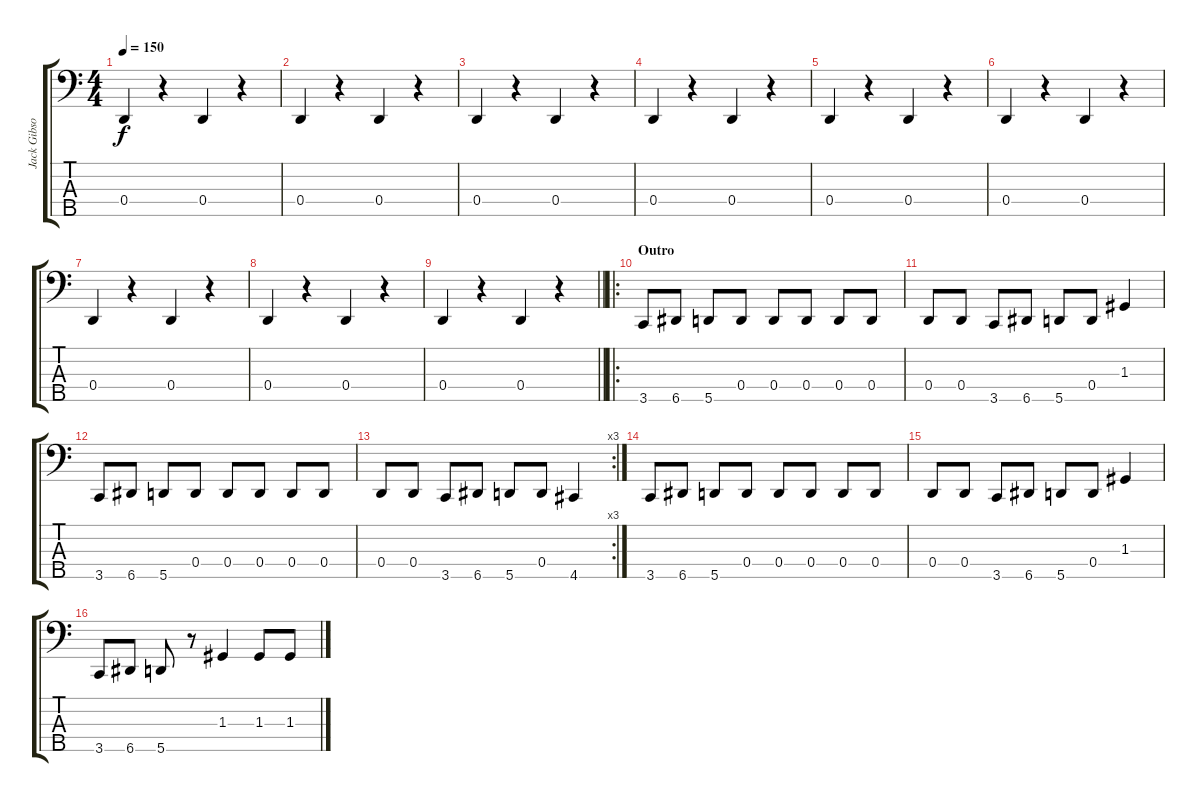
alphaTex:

\track ("Jack Gibson" "Jack Gibso") {instrument electricbassfinger}
\staff {score tabs}
\tuning (F2 C2 G1 D1 A0) {hide}
\ts (4 4)
\tempo 150
\clef f4
\ks c
0.4.4{dy f} r.4 0.4.4 r.4 |
0.4.4 r.4 0.4.4 r.4 |
0.4.4 r.4 0.4.4 r.4 |
0.4.4 r.4 0.4.4 r.4 |
0.4.4 r.4 0.4.4 r.4 |
0.4.4 r.4 0.4.4 r.4 |
0.4.4 r.4 0.4.4 r.4 |
0.4.4 r.4 0.4.4 r.4 |
\barLineRight lightlight
0.4.4 r.4 0.4.4 r.4 |
\ro
\section ("" "Outro")
3.5.8 6.5.8 5.5.8 0.4.8 0.4.8 0.4.8 0.4.8 0.4.8 |
0.4.8 0.4.8 3.5.8 6.5.8 5.5.8 0.4.8 1.3.4 |
3.5.8 6.5.8 5.5.8 0.4.8 0.4.8 0.4.8 0.4.8 0.4.8 |
\rc 3
0.4.8 0.4.8 3.5.8 6.5.8 5.5.8 0.4.8 4.5.4 |
3.5.8 6.5.8 5.5.8 0.4.8 0.4.8 0.4.8 0.4.8 0.4.8 |
0.4.8 0.4.8 3.5.8 6.5.8 5.5.8 0.4.8 1.3.4 |
3.5.8 6.5.8 5.5.8 r.8 1.3.4 1.3.8 1.3.8
